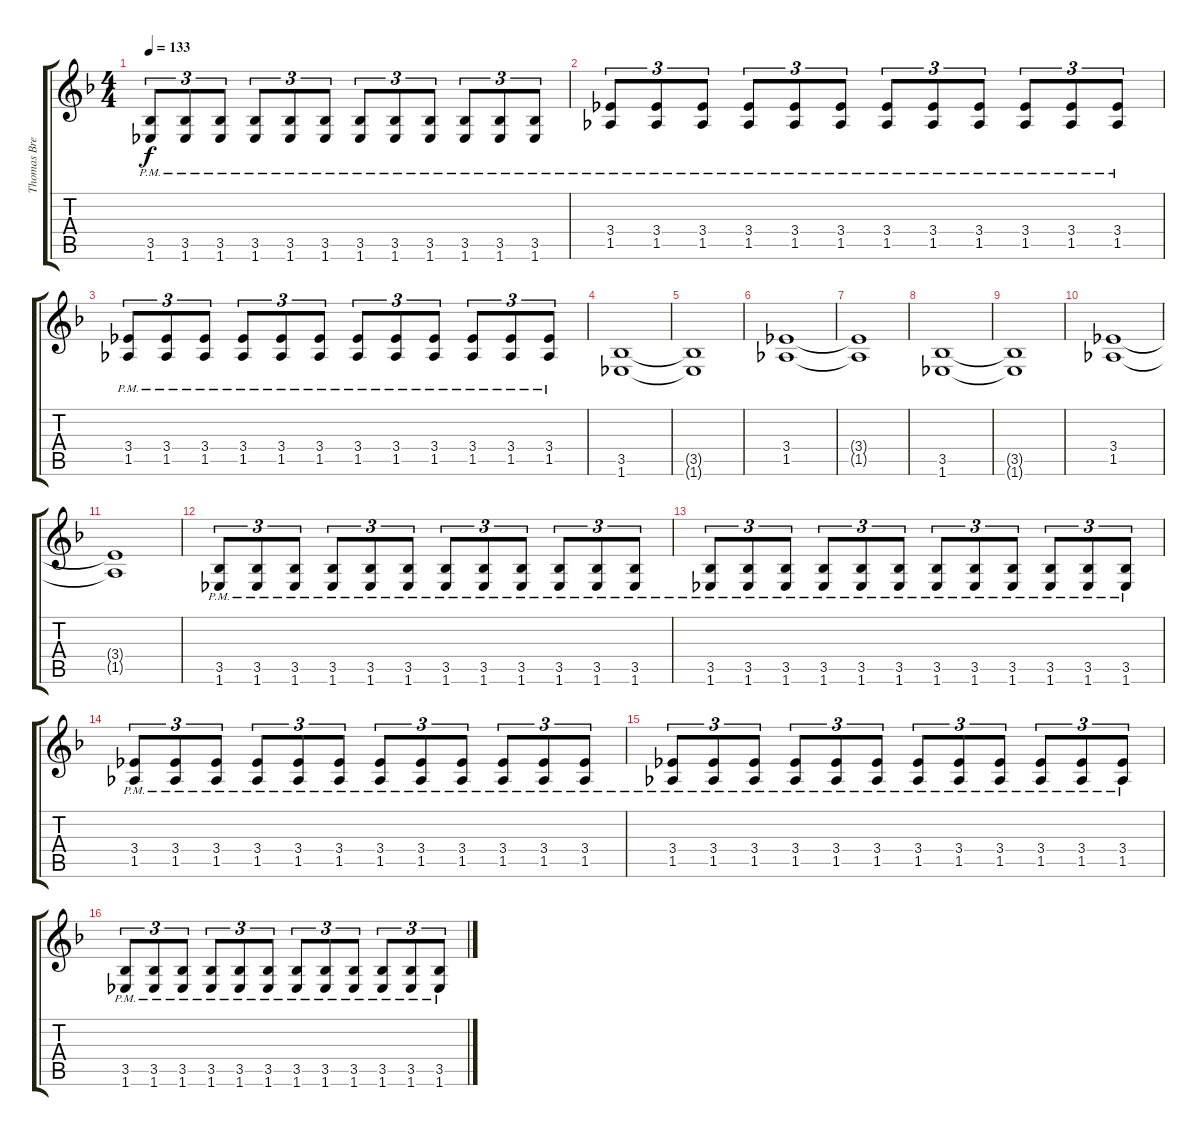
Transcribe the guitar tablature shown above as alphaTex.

\track ("Thomas Bredahl" "Thomas Bre") {instrument distortionguitar}
\staff {score tabs}
\tuning (D4 A3 F3 C3 G2 D2) {hide}
\ts (4 4)
\tempo 133
\clef g2
\ks f
(3.5{pm} 1.6{pm}).8{tu (3 2) dy f} (3.5{pm} 1.6{pm}).8{tu (3 2)} (3.5{pm} 1.6{pm}).8{tu (3 2)} (3.5{pm} 1.6{pm}).8{tu (3 2)} (3.5{pm} 1.6{pm}).8{tu (3 2)} (3.5{pm} 1.6{pm}).8{tu (3 2)} (3.5{pm} 1.6{pm}).8{tu (3 2)} (3.5{pm} 1.6{pm}).8{tu (3 2)} (3.5{pm} 1.6{pm}).8{tu (3 2)} (3.5{pm} 1.6{pm}).8{tu (3 2)} (3.5{pm} 1.6{pm}).8{tu (3 2)} (3.5{pm} 1.6{pm}).8{tu (3 2)} |
(3.4{pm} 1.5{pm}).8{tu (3 2)} (3.4{pm} 1.5{pm}).8{tu (3 2)} (3.4{pm} 1.5{pm}).8{tu (3 2)} (3.4{pm} 1.5{pm}).8{tu (3 2)} (3.4{pm} 1.5{pm}).8{tu (3 2)} (3.4{pm} 1.5{pm}).8{tu (3 2)} (3.4{pm} 1.5{pm}).8{tu (3 2)} (3.4{pm} 1.5{pm}).8{tu (3 2)} (3.4{pm} 1.5{pm}).8{tu (3 2)} (3.4{pm} 1.5{pm}).8{tu (3 2)} (3.4{pm} 1.5{pm}).8{tu (3 2)} (3.4{pm} 1.5{pm}).8{tu (3 2)} |
(3.4{pm} 1.5{pm}).8{tu (3 2)} (3.4{pm} 1.5{pm}).8{tu (3 2)} (3.4{pm} 1.5{pm}).8{tu (3 2)} (3.4{pm} 1.5{pm}).8{tu (3 2)} (3.4{pm} 1.5{pm}).8{tu (3 2)} (3.4{pm} 1.5{pm}).8{tu (3 2)} (3.4{pm} 1.5{pm}).8{tu (3 2)} (3.4{pm} 1.5{pm}).8{tu (3 2)} (3.4{pm} 1.5{pm}).8{tu (3 2)} (3.4{pm} 1.5{pm}).8{tu (3 2)} (3.4{pm} 1.5{pm}).8{tu (3 2)} (3.4{pm} 1.5{pm}).8{tu (3 2)} |
(3.5 1.6).1 |
(3.5{t} 1.6{t}).1 |
(3.4 1.5).1 |
(3.4{t} 1.5{t}).1 |
(3.5 1.6).1 |
(3.5{t} 1.6{t}).1 |
(3.4 1.5).1 |
(3.4{t} 1.5{t}).1 |
(3.5{pm} 1.6{pm}).8{tu (3 2)} (3.5{pm} 1.6{pm}).8{tu (3 2)} (3.5{pm} 1.6{pm}).8{tu (3 2)} (3.5{pm} 1.6{pm}).8{tu (3 2)} (3.5{pm} 1.6{pm}).8{tu (3 2)} (3.5{pm} 1.6{pm}).8{tu (3 2)} (3.5{pm} 1.6{pm}).8{tu (3 2)} (3.5{pm} 1.6{pm}).8{tu (3 2)} (3.5{pm} 1.6{pm}).8{tu (3 2)} (3.5{pm} 1.6{pm}).8{tu (3 2)} (3.5{pm} 1.6{pm}).8{tu (3 2)} (3.5{pm} 1.6{pm}).8{tu (3 2)} |
(3.5{pm} 1.6{pm}).8{tu (3 2)} (3.5{pm} 1.6{pm}).8{tu (3 2)} (3.5{pm} 1.6{pm}).8{tu (3 2)} (3.5{pm} 1.6{pm}).8{tu (3 2)} (3.5{pm} 1.6{pm}).8{tu (3 2)} (3.5{pm} 1.6{pm}).8{tu (3 2)} (3.5{pm} 1.6{pm}).8{tu (3 2)} (3.5{pm} 1.6{pm}).8{tu (3 2)} (3.5{pm} 1.6{pm}).8{tu (3 2)} (3.5{pm} 1.6{pm}).8{tu (3 2)} (3.5{pm} 1.6{pm}).8{tu (3 2)} (3.5{pm} 1.6{pm}).8{tu (3 2)} |
(3.4{pm} 1.5{pm}).8{tu (3 2)} (3.4{pm} 1.5{pm}).8{tu (3 2)} (3.4{pm} 1.5{pm}).8{tu (3 2)} (3.4{pm} 1.5{pm}).8{tu (3 2)} (3.4{pm} 1.5{pm}).8{tu (3 2)} (3.4{pm} 1.5{pm}).8{tu (3 2)} (3.4{pm} 1.5{pm}).8{tu (3 2)} (3.4{pm} 1.5{pm}).8{tu (3 2)} (3.4{pm} 1.5{pm}).8{tu (3 2)} (3.4{pm} 1.5{pm}).8{tu (3 2)} (3.4{pm} 1.5{pm}).8{tu (3 2)} (3.4{pm} 1.5{pm}).8{tu (3 2)} |
(3.4{pm} 1.5{pm}).8{tu (3 2)} (3.4{pm} 1.5{pm}).8{tu (3 2)} (3.4{pm} 1.5{pm}).8{tu (3 2)} (3.4{pm} 1.5{pm}).8{tu (3 2)} (3.4{pm} 1.5{pm}).8{tu (3 2)} (3.4{pm} 1.5{pm}).8{tu (3 2)} (3.4{pm} 1.5{pm}).8{tu (3 2)} (3.4{pm} 1.5{pm}).8{tu (3 2)} (3.4{pm} 1.5{pm}).8{tu (3 2)} (3.4{pm} 1.5{pm}).8{tu (3 2)} (3.4{pm} 1.5{pm}).8{tu (3 2)} (3.4{pm} 1.5{pm}).8{tu (3 2)} |
(3.5{pm} 1.6{pm}).8{tu (3 2)} (3.5{pm} 1.6{pm}).8{tu (3 2)} (3.5{pm} 1.6{pm}).8{tu (3 2)} (3.5{pm} 1.6{pm}).8{tu (3 2)} (3.5{pm} 1.6{pm}).8{tu (3 2)} (3.5{pm} 1.6{pm}).8{tu (3 2)} (3.5{pm} 1.6{pm}).8{tu (3 2)} (3.5{pm} 1.6{pm}).8{tu (3 2)} (3.5{pm} 1.6{pm}).8{tu (3 2)} (3.5{pm} 1.6{pm}).8{tu (3 2)} (3.5{pm} 1.6{pm}).8{tu (3 2)} (3.5{pm} 1.6{pm}).8{tu (3 2)}
